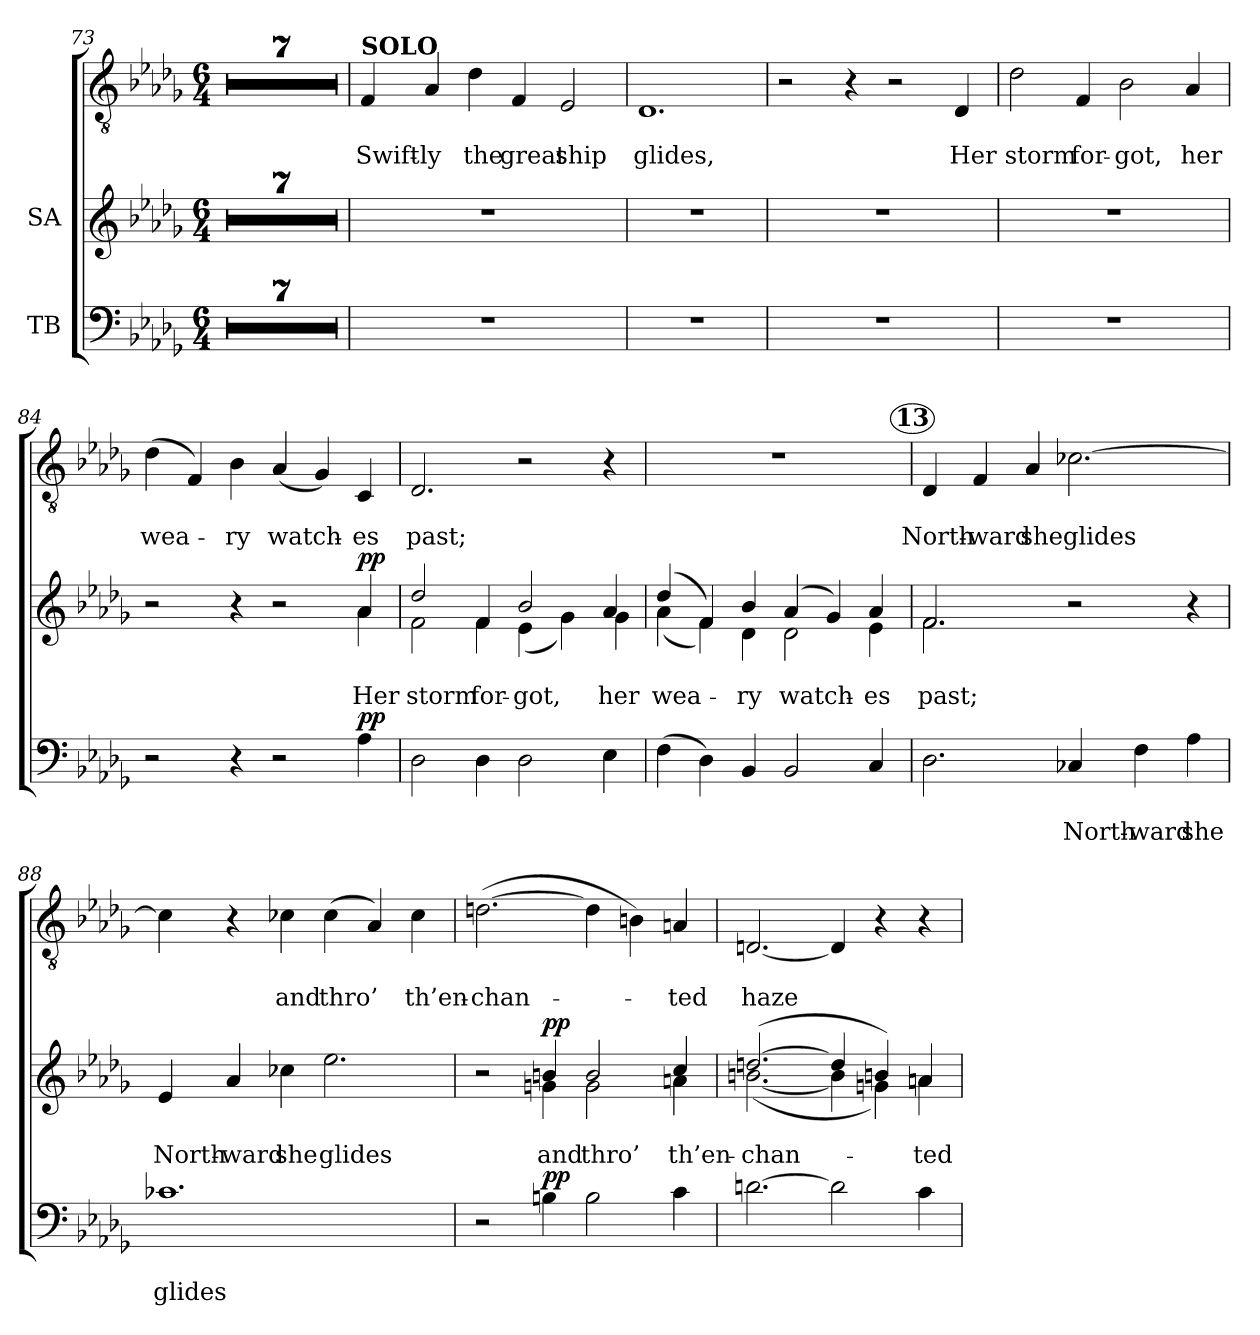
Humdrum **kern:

**kern	**text	**text	**dynam	**kern	**text	**text	**dynam	**kern	**text	**text
*part3	*part3	*part3	*part3	*part2	*part2	*part2	*part2	*part1	*part1	*part1
*staff3	*staff3	*staff3	*staff3	*staff2	*staff2	*staff2	*staff2	*staff1	*staff1	*staff1
*I"TB	*	*	*	*I"SA	*	*	*	*	*	*
*clefF4	*	*	*	*clefG2	*	*	*	*clefGv2	*	*
*k[b-e-a-d-g-]	*	*	*	*k[b-e-a-d-g-]	*	*	*	*k[b-e-a-d-g-]	*	*
*D-:	*	*	*	*D-:	*	*	*	*D-:	*	*
*M6/4	*	*	*	*M6/4	*	*	*	*M6/4	*	*
=73	=73	=73	=73	=73	=73	=73	=73	=73	=73	=73
1.r	.	.	.	1.r	.	.	.	1.r	.	.
=74	=74	=74	=74	=74	=74	=74	=74	=74	=74	=74
1.r	.	.	.	1.r	.	.	.	1.r	.	.
=75	=75	=75	=75	=75	=75	=75	=75	=75	=75	=75
1.r	.	.	.	1.r	.	.	.	1.r	.	.
=76	=76	=76	=76	=76	=76	=76	=76	=76	=76	=76
1.r	.	.	.	1.r	.	.	.	1.r	.	.
=77	=77	=77	=77	=77	=77	=77	=77	=77	=77	=77
1.r	.	.	.	1.r	.	.	.	1.r	.	.
=78	=78	=78	=78	=78	=78	=78	=78	=78	=78	=78
1.r	.	.	.	1.r	.	.	.	1.r	.	.
=79	=79	=79	=79	=79	=79	=79	=79	=79	=79	=79
1.r	.	.	.	1.r	.	.	.	1.r	.	.
!!LO:LB:g=z
=80	=80	=80	=80	=80	=80	=80	=80	=80	=80	=80
!	!	!	!	!	!	!	!	!LO:TX:a:B:t=SOLO	!	!
!	!	!	!	!	!	!	!	!	!	!LO:LY:b
1.r	.	.	.	1.r	.	.	.	4F/	.	Swift-
!	!	!	!	!	!	!	!	!	!	!LO:LY:b
.	.	.	.	.	.	.	.	4A-/	.	-ly
!	!	!	!	!	!	!	!	!	!	!LO:LY:b
.	.	.	.	.	.	.	.	4d-\	.	the
!	!	!	!	!	!	!	!	!	!	!LO:LY:b
.	.	.	.	.	.	.	.	4F/	.	great
!	!	!	!	!	!	!	!	!	!	!LO:LY:b
.	.	.	.	.	.	.	.	2E-/	.	ship
=81	=81	=81	=81	=81	=81	=81	=81	=81	=81	=81
!	!	!	!	!	!	!	!	!	!	!LO:LY:b
1.r	.	.	.	1.r	.	.	.	1.D-	.	glides,
=82	=82	=82	=82	=82	=82	=82	=82	=82	=82	=82
1.r	.	.	.	1.r	.	.	.	2r	.	.
.	.	.	.	.	.	.	.	4r	.	.
.	.	.	.	.	.	.	.	2r	.	.
!	!	!	!	!	!	!	!	!	!	!LO:LY:b
.	.	.	.	.	.	.	.	4D-/	.	Her
=83	=83	=83	=83	=83	=83	=83	=83	=83	=83	=83
!	!	!	!	!	!	!	!	!	!	!LO:LY:b
1.r	.	.	.	1.r	.	.	.	2d-\	.	storm
!	!	!	!	!	!	!	!	!	!	!LO:LY:b
.	.	.	.	.	.	.	.	4F/	.	for-
!	!	!	!	!	!	!	!	!	!	!LO:LY:b
.	.	.	.	.	.	.	.	2B-\	.	-got,
!	!	!	!	!	!	!	!	!	!	!LO:LY:b
.	.	.	.	.	.	.	.	4A-/	.	her
!!LO:LB:g=z
=84	=84	=84	=84	=84	=84	=84	=84	=84	=84	=84
*	*	*	*	*^	*	*	*	*	*	*
!	!	!	!	!	!	!	!	!	!	!	!LO:LY:b
2r	.	.	.	2r	2ryy	.	.	.	(>4d-\	.	wea-
.	.	.	.	.	.	.	.	.	4F/)	.	.
!	!	!	!	!	!	!	!	!	!	!	!LO:LY:b
4r	.	.	.	4r	4ryy	.	.	.	4B-\	.	-ry
!	!	!	!	!	!	!	!	!	!	!	!LO:LY:b
2r	.	.	.	2r	2ryy	.	.	.	(<4A-/	.	watch-
.	.	.	.	.	.	.	.	.	4G-/)	.	.
!	!	!	!	!	!	!	!LO:LY:b	!	!	!	!
!	!	!	!LO:DY:a	!	!	!	!	!LO:DY:a	!	!	!LO:LY:b
4A-\	.	.	pp	4a-/	4a-\	.	Her	pp	4C/	.	-es
=85	=85	=85	=85	=85	=85	=85	=85	=85	=85	=85	=85
!	!	!	!	!	!	!	!LO:LY:b	!	!	!	!
!	!	!	!	!	!	!	!	!	!	!	!LO:LY:b
2D-\	.	.	.	2dd-/	2f\	.	storm	.	2.D-/	.	past;
!	!	!	!	!	!	!	!LO:LY:b	!	!	!	!
4D-\	.	.	.	4f/	4f\	.	for-	.	.	.	.
!	!	!	!	!	!	!	!LO:LY:b	!	!	!	!
2D-\	.	.	.	2b-/	(<4e-\	.	-got,	.	2r	.	.
.	.	.	.	.	4g-\)	.	.	.	.	.	.
!	!	!	!	!	!	!	!LO:LY:b	!	!	!	!
4E-\	.	.	.	4a-/	4g-\	.	her	.	4r	.	.
=86	=86	=86	=86	=86	=86	=86	=86	=86	=86	=86	=86
!	!	!	!	!	!	!	!LO:LY:b	!	!	!	!
(>4F\	.	.	.	(4dd-/	(<4a-\	.	wea-	.	1.r	.	.
4D-\)	.	.	.	4f/)	4f\)	.	.	.	.	.	.
!	!	!	!	!	!	!	!LO:LY:b	!	!	!	!
4BB-/	.	.	.	4b-/	4d-\	.	-ry	.	.	.	.
!	!	!	!	!	!	!	!LO:LY:b	!	!	!	!
2BB-/	.	.	.	(4a-/	2d-\	.	watch-	.	.	.	.
.	.	.	.	4g-/)	.	.	.	.	.	.	.
!	!	!	!	!	!	!	!LO:LY:b	!	!	!	!
4C/	.	.	.	4a-/	4e-\	.	-es	.	.	.	.
!!LO:PB:g=z
!!LO:REH:place=s2:a:B:enc=circle:fs=13.5:t=13
=87	=87	=87	=87	=87	=87	=87	=87	=87	=87	=87	=87
!	!	!	!	!	!	!	!LO:LY:b	!	!	!	!
!	!	!	!	!	!	!	!	!	!	!	!LO:LY:b
2.D-\	.	.	.	2.f/	2.f\	.	past;	.	4D-/	.	North-
!	!	!	!	!	!	!	!	!	!	!	!LO:LY:b
.	.	.	.	.	.	.	.	.	4F/	.	-ward
!	!	!	!	!	!	!	!	!	!	!	!LO:LY:b
.	.	.	.	.	.	.	.	.	4A-/	.	she
!	!	!LO:LY:b	!	!	!	!	!	!	!	!	!
!	!	!	!	!	!	!	!	!	!	!	!LO:LY:b
4C-X/	.	North-	.	2r	4ryy	.	.	.	[2.c-X\	.	glides
!	!	!LO:LY:b	!	!	!	!	!	!	!	!	!
4F\	.	-ward	.	.	4ryy	.	.	.	.	.	.
!	!	!LO:LY:b	!	!	!	!	!	!	!	!	!
4A-\	.	she	.	4r	4ryy	.	.	.	.	.	.
*	*	*	*	*v	*v	*	*	*	*	*	*
=88	=88	=88	=88	=88	=88	=88	=88	=88	=88	=88
*	*	*	*	*^	*	*	*	*	*	*
!	!	!LO:LY:b	!	!	!	!	!	!	!	!	!
*	*	*	*	*v	*v	*	*	*	*	*	*
*	*	*	*	*^	*	*	*	*	*	*
!	!	!	!	!	!	!	!LO:LY:b	!	!	!	!
*	*	*	*	*v	*v	*	*	*	*	*	*
1.c-X	.	glides	.	4e-/	.	North-	.	4c-\]	.	.
!	!	!	!	!	!	!LO:LY:b	!	!	!	!
.	.	.	.	4a-/	.	-ward	.	4r	.	.
!	!	!	!	!	!	!LO:LY:b	!	!	!	!
!	!	!	!	!	!	!	!	!	!	!LO:LY:b
.	.	.	.	4cc-X\	.	she	.	4c-X\	.	and
!	!	!	!	!	!	!LO:LY:b	!	!	!	!
!	!	!	!	!	!	!	!	!	!	!LO:LY:b
.	.	.	.	2.ee-\	.	glides	.	(>4c-\	.	thro’
.	.	.	.	.	.	.	.	4A-/)	.	.
!	!	!	!	!	!	!	!	!	!	!LO:LY:b
.	.	.	.	.	.	.	.	4c-\	.	th’en-
=89	=89	=89	=89	=89	=89	=89	=89	=89	=89	=89
*	*	*	*	*^	*	*	*	*	*	*
!	!	!	!	!	!	!	!	!	!	!	!LO:LY:b
2r	.	.	.	2r	2ryy	.	.	.	(>[2.dn\	.	-chan-
!	!	!	!LO:DY:a	!	!	!	!LO:LY:b	!LO:DY:a	!	!	!
4Bn\	.	.	pp	4bn/	4gn\	.	and	pp	.	.	.
!	!	!	!	!	!	!	!LO:LY:b	!	!	!	!
2B\	.	.	.	2b/	2g\	.	thro’	.	4d\]	.	.
.	.	.	.	.	.	.	.	.	4Bn\)	.	.
!	!	!	!	!	!	!	!LO:LY:b	!	!	!	!
!	!	!	!	!	!	!	!	!	!	!	!LO:LY:b
4c\	.	.	.	4cc/	4an\	.	th’en-	.	4An/	.	-ted
!!LO:LB:g=z
=90	=90	=90	=90	=90	=90	=90	=90	=90	=90	=90	=90
!	!	!	!	!	!	!	!LO:LY:b	!	!	!	!
!	!	!	!	!	!	!	!	!	!	!	!LO:LY:b
[2.dn\	.	.	.	([>2.ddn/	(<[<2.bn\	.	-chan-	.	[2.Dn/	.	haze
2d\]	.	.	.	4dd/]	4b\]	.	.	.	4D/]	.	.
.	.	.	.	4bn/)	4gn\)	.	.	.	4r	.	.
!	!	!	!	!	!	!	!LO:LY:b	!	!	!	!
4c\	.	.	.	4an/	4an\	.	-ted	.	4r	.	.
*	*	*	*	*v	*v	*	*	*	*	*	*
=	=	=	=	=	=	=	=	=	=	=
*-	*-	*-	*-	*-	*-	*-	*-	*-	*-	*-
